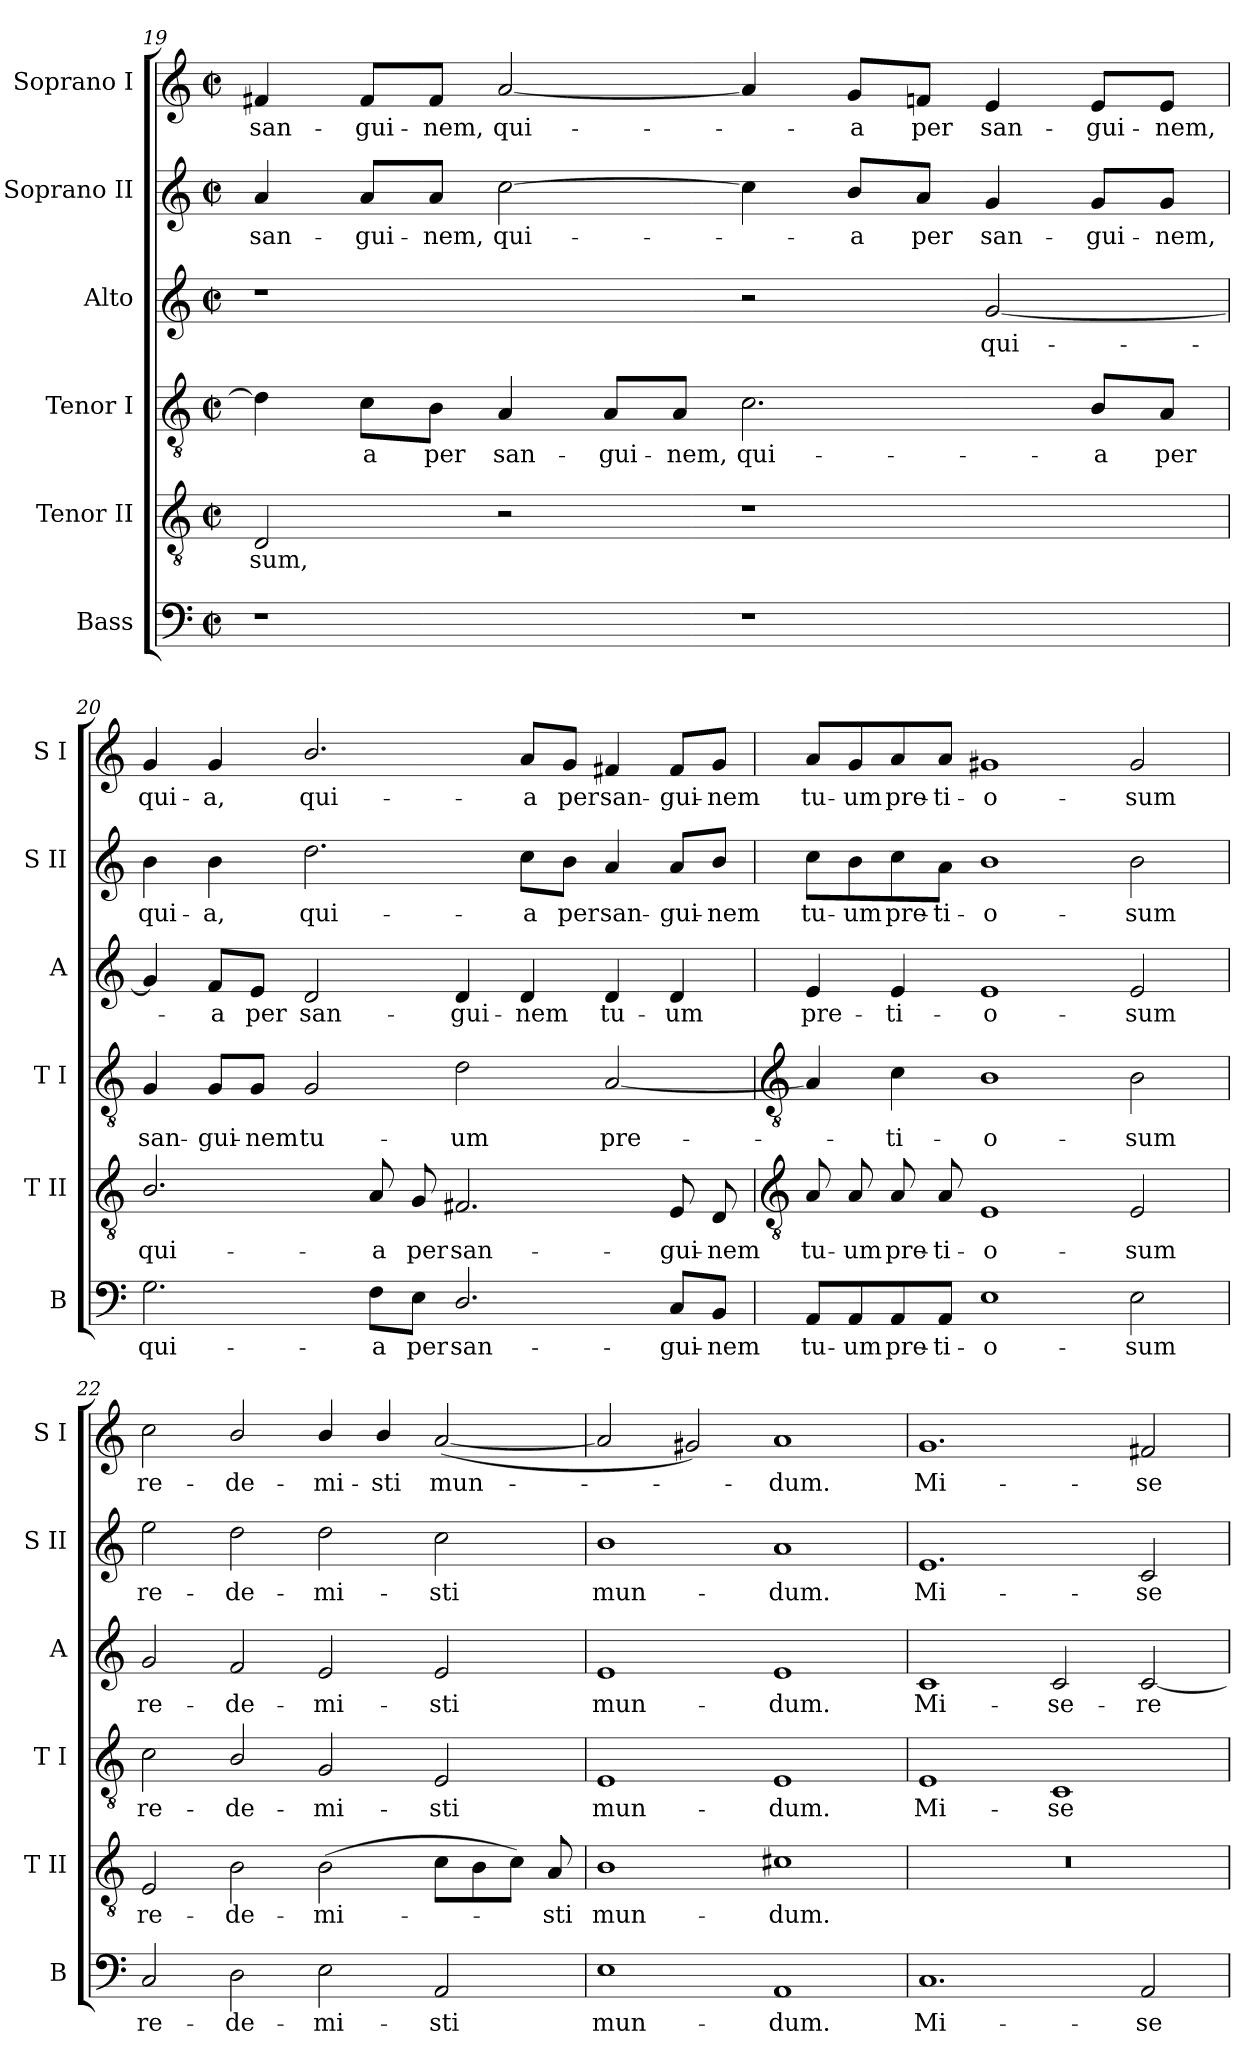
**kern	**text	**kern	**text	**kern	**text	**kern	**text	**kern	**text	**kern	**text
*part6	*part6	*part5	*part5	*part4	*part4	*part3	*part3	*part2	*part2	*part1	*part1
*staff6	*staff6	*staff5	*staff5	*staff4	*staff4	*staff3	*staff3	*staff2	*staff2	*staff1	*staff1
*I"Bass	*	*I"Tenor II	*	*I"Tenor I	*	*I"Alto	*	*I"Soprano II	*	*I"Soprano I	*
*I'B	*	*I'T II	*	*I'T I	*	*I'A	*	*I'S II	*	*I'S I	*
!!LO:LB:g=z
*clefF4	*	*clefGv2	*	*clefGv2	*	*clefG2	*	*clefG2	*	*clefG2	*
*k[]	*	*k[]	*	*k[]	*	*k[]	*	*k[]	*	*k[]	*
*C:	*	*C:	*	*C:	*	*C:	*	*C:	*	*C:	*
*M4/2	*	*M4/2	*	*M4/2	*	*M4/2	*	*M4/2	*	*M4/2	*
*met(c|)	*	*met(c|)	*	*met(c|)	*	*met(c|)	*	*met(c|)	*	*met(c|)	*
=19	=19	=19	=19	=19	=19	=19	=19	=19	=19	=19	=19
!	!	!	!LO:LY:b	!	!	!	!	!	!LO:LY:b	!	!LO:LY:b
1r	.	2D	-sum,	4d]	.	1r	.	4a	san-	4f#X	san-
!	!	!	!	!	!LO:LY:b	!	!	!	!LO:LY:b	!	!LO:LY:b
.	.	.	.	8c\L	a	.	.	8a/L	-gui-	8f#/L	-gui-
!	!	!	!	!	!LO:LY:b	!	!	!	!LO:LY:b	!	!LO:LY:b
.	.	.	.	8B\J	per	.	.	8a/J	-nem,	8f#/J	-nem,
!	!	!	!	!	!LO:LY:b	!	!	!	!LO:LY:b	!	!LO:LY:b
.	.	2r	.	4A	san-	.	.	[2cc	qui-	[2a	qui-
!	!	!	!	!	!LO:LY:b	!	!	!	!	!	!
.	.	.	.	8A/L	-gui-	.	.	.	.	.	.
!	!	!	!	!	!LO:LY:b	!	!	!	!	!	!
.	.	.	.	8A/J	-nem,	.	.	.	.	.	.
!	!	!	!	!	!LO:LY:b	!	!	!	!	!	!
1r	.	1r	.	2.c	qui-	2r	.	4cc]	.	4a]	.
!	!	!	!	!	!	!	!	!	!LO:LY:b	!	!LO:LY:b
.	.	.	.	.	.	.	.	8b/L	a	8g/L	a
!	!	!	!	!	!	!	!	!	!LO:LY:b	!	!LO:LY:b
.	.	.	.	.	.	.	.	8a/J	per	8fn/J	per
!	!	!	!	!	!	!	!LO:LY:b	!	!LO:LY:b	!	!LO:LY:b
.	.	.	.	.	.	[2g	qui-	4g	san-	4e	san-
!	!	!	!	!	!LO:LY:b	!	!	!	!LO:LY:b	!	!LO:LY:b
.	.	.	.	8B/L	-a	.	.	8g/L	-gui-	8e/L	-gui-
!	!	!	!	!	!LO:LY:b	!	!	!	!LO:LY:b	!	!LO:LY:b
.	.	.	.	8A/J	per	.	.	8g/J	-nem,	8e/J	-nem,
=20	=20	=20	=20	=20	=20	=20	=20	=20	=20	=20	=20
!	!LO:LY:b	!	!LO:LY:b	!	!LO:LY:b	!	!	!	!LO:LY:b	!	!LO:LY:b
2.G	qui-	2.B/	qui-	4G	san-	4g]	.	4b	qui-	4g	qui-
!	!	!	!	!	!LO:LY:b	!	!LO:LY:b	!	!LO:LY:b	!	!LO:LY:b
.	.	.	.	8G/L	-gui-	8f/L	a	4b	-a,	4g	-a,
!	!	!	!	!	!LO:LY:b	!	!LO:LY:b	!	!	!	!
.	.	.	.	8G/J	-nem	8e/J	per	.	.	.	.
!	!	!	!	!	!LO:LY:b	!	!LO:LY:b	!	!LO:LY:b	!	!LO:LY:b
.	.	.	.	2G	tu-	2d	san-	2.dd	qui-	2.b/	qui-
!	!LO:LY:b	!	!LO:LY:b	!	!	!	!	!	!	!	!
8F\L	-a	8A	-a	.	.	.	.	.	.	.	.
!	!LO:LY:b	!	!LO:LY:b	!	!	!	!	!	!	!	!
8E\J	per	8G	per	.	.	.	.	.	.	.	.
!	!LO:LY:b	!	!LO:LY:b	!	!LO:LY:b	!	!LO:LY:b	!	!	!	!
2.D/	san-	2.F#X	san-	2d	-um	4d	-gui-	.	.	.	.
!	!	!	!	!	!	!	!LO:LY:b	!	!LO:LY:b	!	!LO:LY:b
.	.	.	.	.	.	4d	-nem	8cc\L	-a	8a/L	-a
!	!	!	!	!	!	!	!	!	!LO:LY:b	!	!LO:LY:b
.	.	.	.	.	.	.	.	8b\J	per	8g/J	per
!	!	!	!	!	!LO:LY:b	!	!LO:LY:b	!	!LO:LY:b	!	!LO:LY:b
.	.	.	.	[2A	pre-	4d	tu-	4a	san-	4f#X	san-
!	!LO:LY:b	!	!LO:LY:b	!	!	!	!LO:LY:b	!	!LO:LY:b	!	!LO:LY:b
8C/L	-gui-	8E	-gui-	.	.	4d	-um	8a/L	-gui-	8f#/L	-gui-
!	!LO:LY:b	!	!LO:LY:b	!	!	!	!	!	!LO:LY:b	!	!LO:LY:b
8BB/J	-nem	8D	-nem	.	.	.	.	8b/J	-nem	8g/J	-nem
!!LO:LB:g=z
=21	=21	=21	=21	=21	=21	=21	=21	=21	=21	=21	=21
*	*	*clefGv2	*	*clefGv2	*	*	*	*	*	*	*
!	!LO:LY:b	!	!LO:LY:b	!	!	!	!LO:LY:b	!	!LO:LY:b	!	!LO:LY:b
8AA/L	tu-	8A	tu-	4A]	.	4e	pre-	8cc\L	tu-	8a/L	tu-
!	!LO:LY:b	!	!LO:LY:b	!	!	!	!	!	!LO:LY:b	!	!LO:LY:b
8AA/	-um	8A	-um	.	.	.	.	8b\	-um	8g/	-um
!	!LO:LY:b	!	!LO:LY:b	!	!LO:LY:b	!	!LO:LY:b	!	!LO:LY:b	!	!LO:LY:b
8AA/	pre-	8A	pre-	4c	ti-	4e	-ti-	8cc\	pre-	8a/	pre-
!	!LO:LY:b	!	!LO:LY:b	!	!	!	!	!	!LO:LY:b	!	!LO:LY:b
8AA/J	-ti-	8A	-ti-	.	.	.	.	8a\J	-ti-	8a/J	-ti-
!	!LO:LY:b	!	!LO:LY:b	!	!LO:LY:b	!	!LO:LY:b	!	!LO:LY:b	!	!LO:LY:b
1E	-o-	1E	-o-	1B	-o-	1e	-o-	1b	-o-	1g#X	-o-
!	!LO:LY:b	!	!LO:LY:b	!	!LO:LY:b	!	!LO:LY:b	!	!LO:LY:b	!	!LO:LY:b
2E	-sum	2E	-sum	2B	-sum	2e	-sum	2b	-sum	2g#	-sum
=22	=22	=22	=22	=22	=22	=22	=22	=22	=22	=22	=22
!	!LO:LY:b	!	!LO:LY:b	!	!LO:LY:b	!	!LO:LY:b	!	!LO:LY:b	!	!LO:LY:b
2C	re-	2E	re-	2c	re-	2g	re-	2ee	re-	2cc	re-
!	!LO:LY:b	!	!LO:LY:b	!	!LO:LY:b	!	!LO:LY:b	!	!LO:LY:b	!	!LO:LY:b
2D	-de-	2B	-de-	2B/	-de-	2f	-de-	2dd	-de-	2b/	-de-
!	!LO:LY:b	!	!LO:LY:b	!	!LO:LY:b	!	!LO:LY:b	!	!LO:LY:b	!	!LO:LY:b
2E	-mi-	(>2B	-mi-	2G	-mi-	2e	-mi-	2dd	-mi-	4b/	-mi-
!	!	!	!	!	!	!	!	!	!	!	!LO:LY:b
.	.	.	.	.	.	.	.	.	.	4b/	-sti
!	!LO:LY:b	!	!	!	!LO:LY:b	!	!LO:LY:b	!	!LO:LY:b	!	!LO:LY:b
2AA	-sti	8cL	.	2E	-sti	2e	-sti	2cc	-sti	(<[2a	mun-
.	.	8B	.	.	.	.	.	.	.	.	.
.	.	8cJ)	.	.	.	.	.	.	.	.	.
!	!	!	!LO:LY:b	!	!	!	!	!	!	!	!
.	.	8A	sti	.	.	.	.	.	.	.	.
=23	=23	=23	=23	=23	=23	=23	=23	=23	=23	=23	=23
!	!LO:LY:b	!	!LO:LY:b	!	!LO:LY:b	!	!LO:LY:b	!	!LO:LY:b	!	!
1E	mun-	1B	mun-	1E	mun-	1e	mun-	1b	mun-	2a]	.
.	.	.	.	.	.	.	.	.	.	2g#X)	.
!	!LO:LY:b	!	!LO:LY:b	!	!LO:LY:b	!	!LO:LY:b	!	!LO:LY:b	!	!LO:LY:b
1AA	-dum.	1c#X	-dum.	1E	-dum.	1e	-dum.	1a	-dum.	1a	dum.
=24	=24	=24	=24	=24	=24	=24	=24	=24	=24	=24	=24
!	!LO:LY:b	!	!	!	!LO:LY:b	!	!LO:LY:b	!	!LO:LY:b	!	!LO:LY:b
1.C	Mi-	0r	.	1E	Mi-	1c	Mi-	1.e	Mi-	1.g	Mi-
!	!	!	!	!	!LO:LY:b	!	!LO:LY:b	!	!	!	!
.	.	.	.	1C	-se-	2c	-se-	.	.	.	.
!	!LO:LY:b	!	!	!	!	!	!LO:LY:b	!	!LO:LY:b	!	!LO:LY:b
2AA	-se-	.	.	.	.	[2c	-re-	2c	-se-	2f#X	-se-
=	=	=	=	=	=	=	=	=	=	=	=
*-	*-	*-	*-	*-	*-	*-	*-	*-	*-	*-	*-
